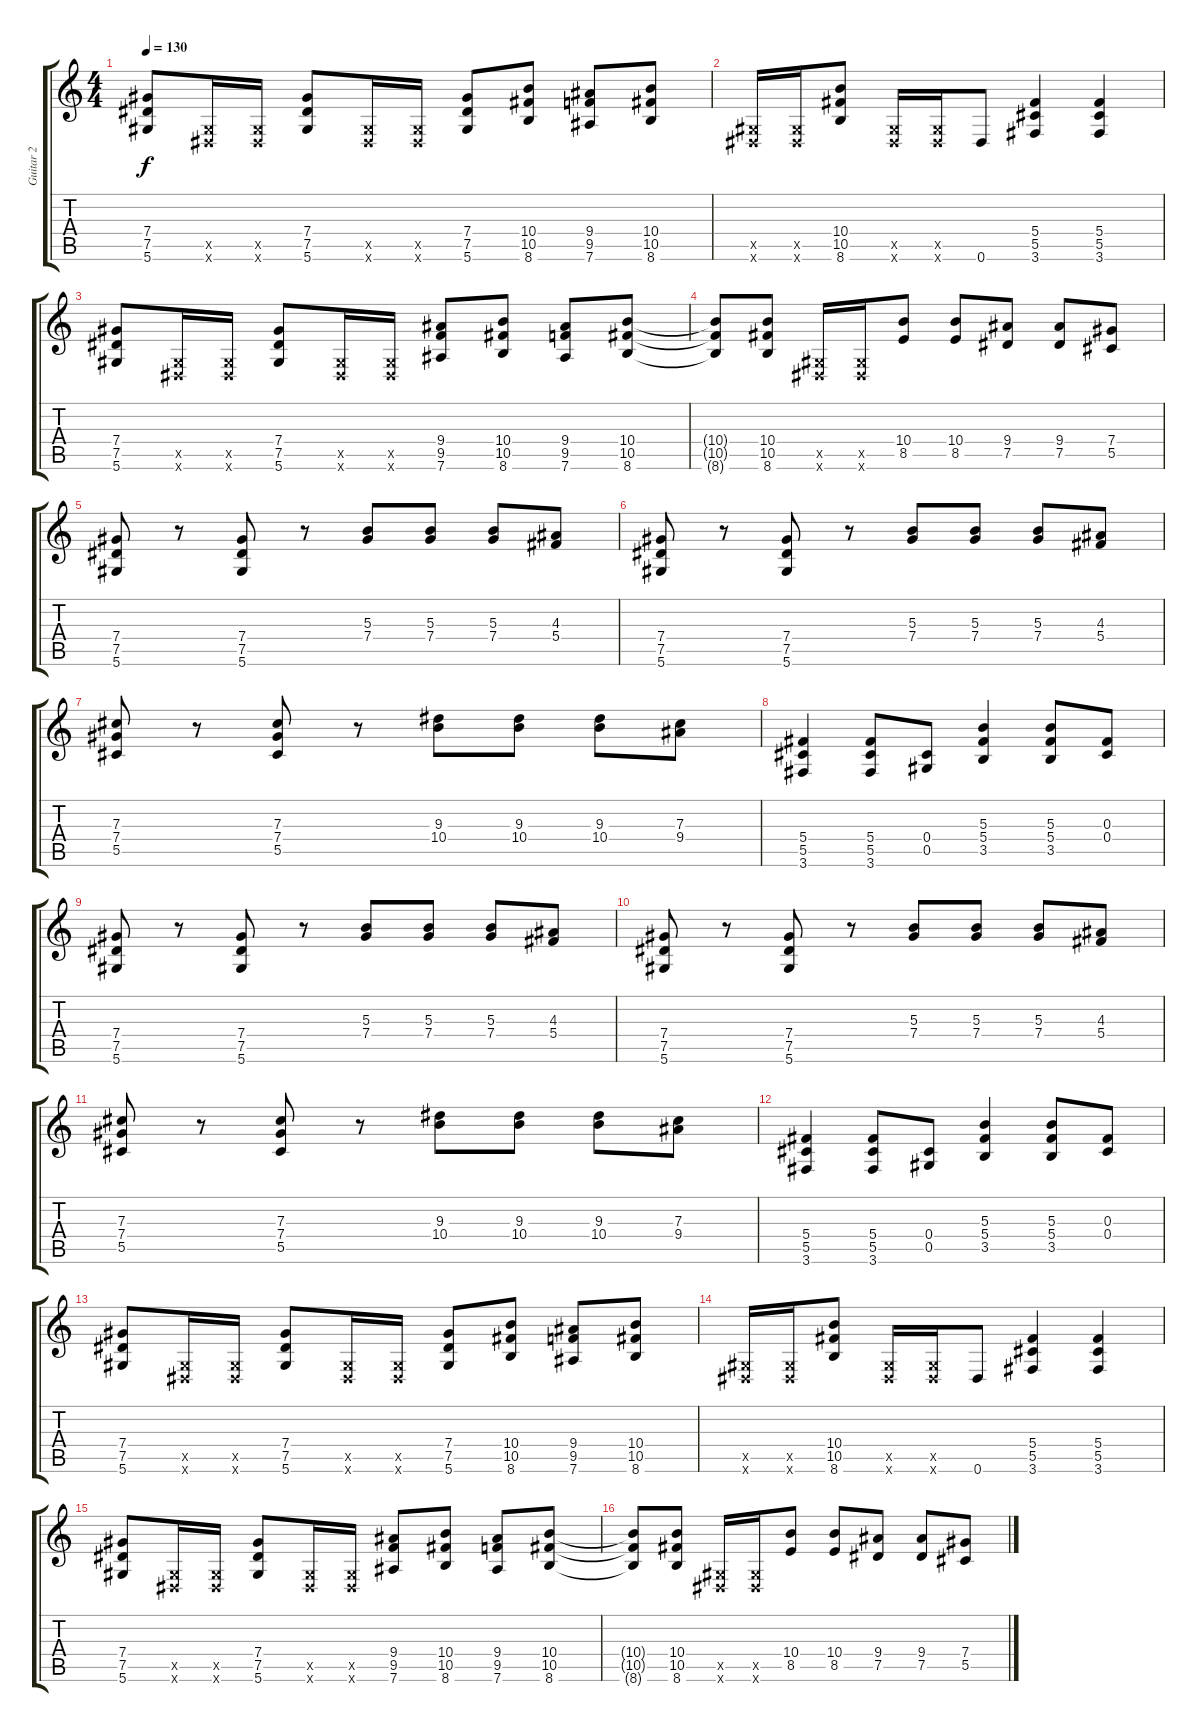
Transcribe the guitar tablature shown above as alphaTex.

\track ("Guitar 2" "Guitar 2") {instrument distortionguitar}
\staff {score tabs}
\tuning (Eb4 Bb3 Gb3 Db3 Ab2 Eb2) {hide}
\ts (4 4)
\tempo 130
\clef g2
\ks c
(7.4 7.5 5.6).8{dy f} (0.5{x} 0.6{x}).16 (0.5{x} 0.6{x}).16 (7.4 7.5 5.6).8 (0.5{x} 0.6{x}).16 (0.5{x} 0.6{x}).16 (7.4 7.5 5.6).8 (10.4 10.5 8.6).8 (9.4 9.5 7.6).8 (10.4 10.5 8.6).8 |
(0.5{x} 0.6{x}).16 (0.5{x} 0.6{x}).16 (10.4 10.5 8.6).8 (0.5{x} 0.6{x}).16 (0.5{x} 0.6{x}).16 0.6.8 (5.4 5.5 3.6).4 (5.4 5.5 3.6).4 |
(7.4 7.5 5.6).8 (0.5{x} 0.6{x}).16 (0.5{x} 0.6{x}).16 (7.4 7.5 5.6).8 (0.5{x} 0.6{x}).16 (0.5{x} 0.6{x}).16 (9.4 9.5 7.6).8 (10.4 10.5 8.6).8 (9.4 9.5 7.6).8 (10.4 10.5 8.6).8 |
(10.4{t} 10.5{t} 8.6{t}).8 (10.4 10.5 8.6).8 (0.5{x} 0.6{x}).16 (0.5{x} 0.6{x}).16 (10.4 8.5).8 (10.4 8.5).8 (9.4 7.5).8 (9.4 7.5).8 (7.4 5.5).8 |
(7.4 7.5 5.6).8 r.8 (7.4 7.5 5.6).8 r.8 (5.3 7.4).8 (5.3 7.4).8 (5.3 7.4).8 (4.3 5.4).8 |
(7.4 7.5 5.6).8 r.8 (7.4 7.5 5.6).8 r.8 (5.3 7.4).8 (5.3 7.4).8 (5.3 7.4).8 (4.3 5.4).8 |
(7.3 7.4 5.5).8 r.8 (7.3 7.4 5.5).8 r.8 (9.3 10.4).8 (9.3 10.4).8 (9.3 10.4).8 (7.3 9.4).8 |
(5.4 5.5 3.6).4 (5.4 5.5 3.6).8 (0.4 0.5).8 (5.3 5.4 3.5).4 (5.3 5.4 3.5).8 (0.3 0.4).8 |
(7.4 7.5 5.6).8 r.8 (7.4 7.5 5.6).8 r.8 (5.3 7.4).8 (5.3 7.4).8 (5.3 7.4).8 (4.3 5.4).8 |
(7.4 7.5 5.6).8 r.8 (7.4 7.5 5.6).8 r.8 (5.3 7.4).8 (5.3 7.4).8 (5.3 7.4).8 (4.3 5.4).8 |
(7.3 7.4 5.5).8 r.8 (7.3 7.4 5.5).8 r.8 (9.3 10.4).8 (9.3 10.4).8 (9.3 10.4).8 (7.3 9.4).8 |
(5.4 5.5 3.6).4 (5.4 5.5 3.6).8 (0.4 0.5).8 (5.3 5.4 3.5).4 (5.3 5.4 3.5).8 (0.3 0.4).8 |
(7.4 7.5 5.6).8 (0.5{x} 0.6{x}).16 (0.5{x} 0.6{x}).16 (7.4 7.5 5.6).8 (0.5{x} 0.6{x}).16 (0.5{x} 0.6{x}).16 (7.4 7.5 5.6).8 (10.4 10.5 8.6).8 (9.4 9.5 7.6).8 (10.4 10.5 8.6).8 |
(0.5{x} 0.6{x}).16 (0.5{x} 0.6{x}).16 (10.4 10.5 8.6).8 (0.5{x} 0.6{x}).16 (0.5{x} 0.6{x}).16 0.6.8 (5.4 5.5 3.6).4 (5.4 5.5 3.6).4 |
(7.4 7.5 5.6).8 (0.5{x} 0.6{x}).16 (0.5{x} 0.6{x}).16 (7.4 7.5 5.6).8 (0.5{x} 0.6{x}).16 (0.5{x} 0.6{x}).16 (9.4 9.5 7.6).8 (10.4 10.5 8.6).8 (9.4 9.5 7.6).8 (10.4 10.5 8.6).8 |
(10.4{t} 10.5{t} 8.6{t}).8 (10.4 10.5 8.6).8 (0.5{x} 0.6{x}).16 (0.5{x} 0.6{x}).16 (10.4 8.5).8 (10.4 8.5).8 (9.4 7.5).8 (9.4 7.5).8 (7.4 5.5).8
